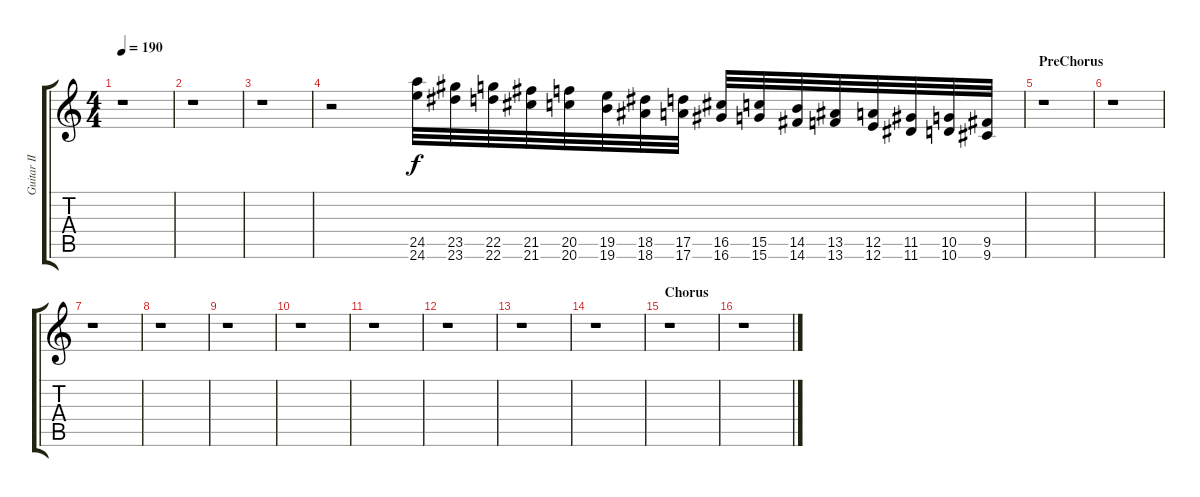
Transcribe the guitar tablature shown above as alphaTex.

\track ("Guitar II" "Guitar II") {instrument distortionguitar}
\staff {score tabs}
\tuning (E4 B3 G3 D3 A2 E2) {hide}
\ts (4 4)
\tempo 190
\clef g2
\ks c
r.1{dy f} |
r.1 |
r.1 |
r.2 (24.5 24.6).32 (23.5 23.6).32 (22.5 22.6).32 (21.5 21.6).32 (20.5 20.6).32 (19.5 19.6).32 (18.5 18.6).32 (17.5 17.6).32 (16.5 16.6).32 (15.5 15.6).32 (14.5 14.6).32 (13.5 13.6).32 (12.5 12.6).32 (11.5 11.6).32 (10.5 10.6).32 (9.5 9.6).32 |
\section ("" "PreChorus")
r.1 |
r.1 |
r.1 |
r.1 |
r.1 |
r.1 |
r.1 |
r.1 |
r.1 |
r.1 |
\section ("" "Chorus")
r.1 |
r.1
